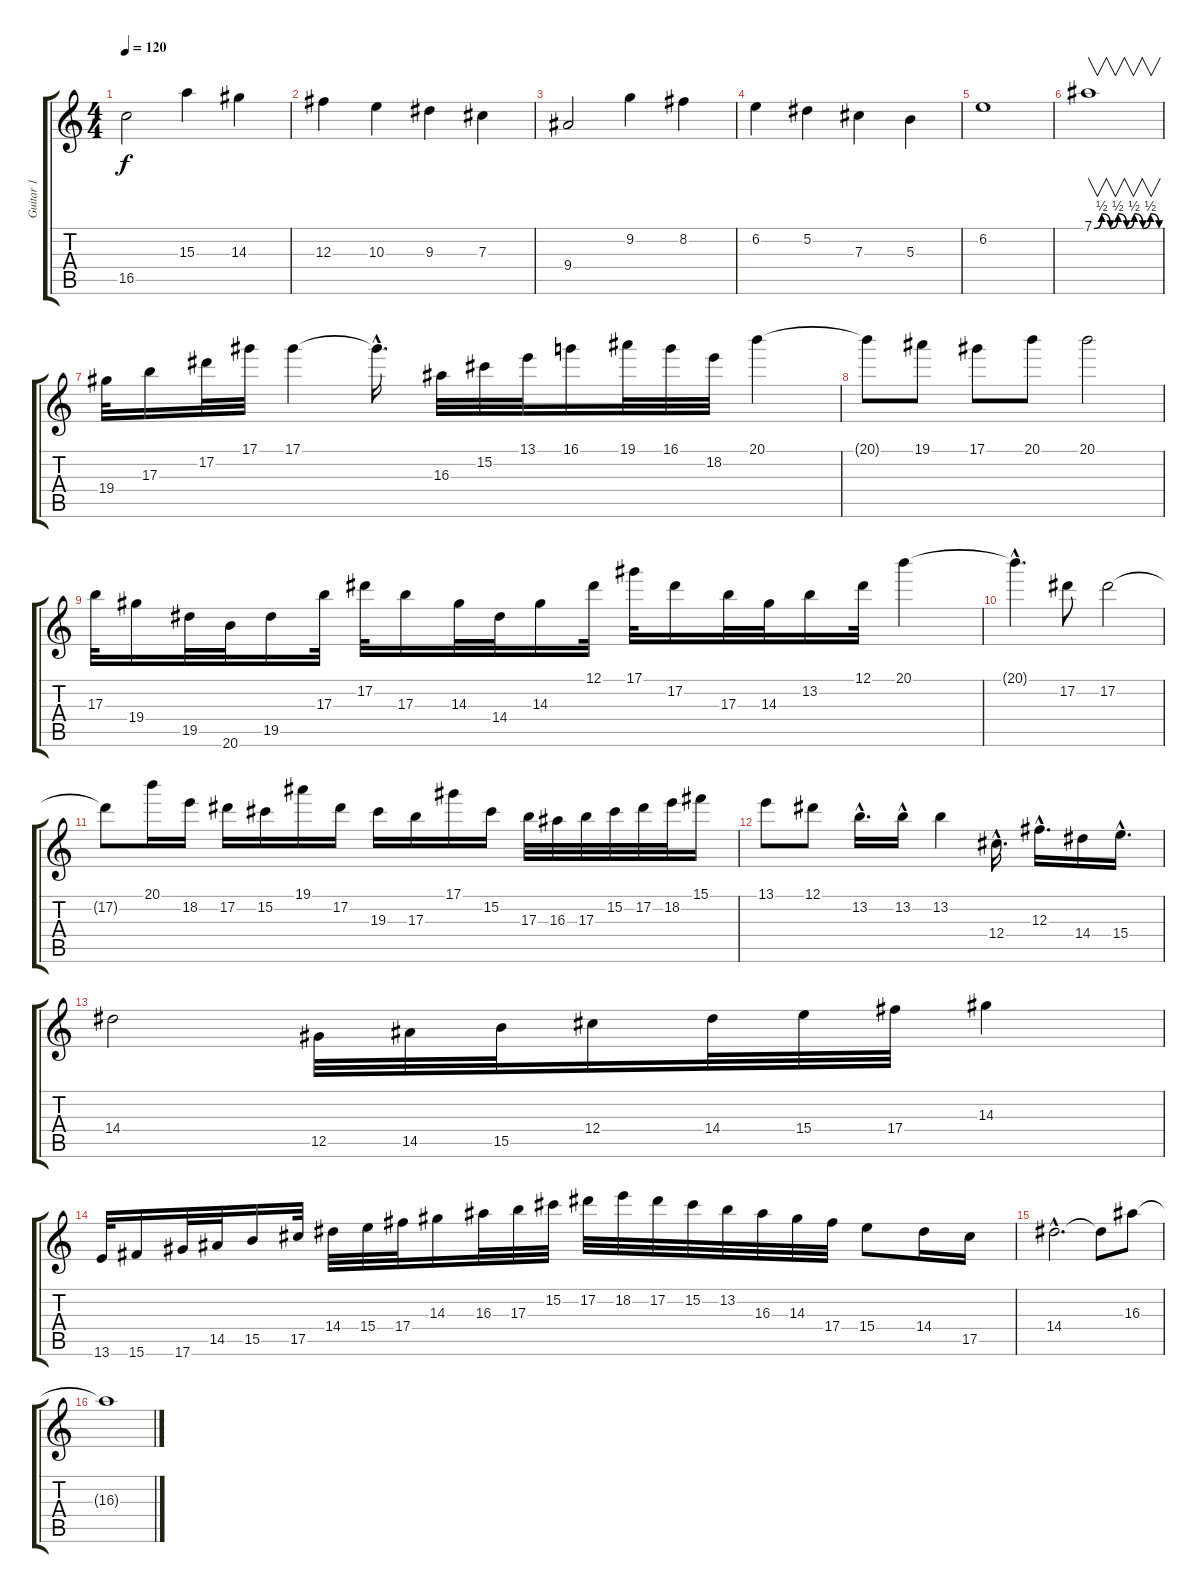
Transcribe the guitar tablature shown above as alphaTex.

\track ("Guitar 1" "Guitar 1") {instrument overdrivenguitar}
\staff {score tabs}
\tuning (Eb4 Bb3 Gb3 Db3 Ab2 Eb2) {hide}
\ts (4 4)
\tempo 120
\clef g2
\ks c
16.5.2{dy f} 15.3.4 14.3.4 |
12.3.4 10.3.4 9.3.4 7.3.4 |
9.4.2 9.2.4 8.2.4 |
6.2.4 5.2.4 7.3.4 5.3.4 |
6.2.1 |
7.1{be (custom 0 0 7 2 15 0 22 2 30 0 37 2 45 0 52 2 60 0)}.1{v} |
19.4.32 17.3.16 17.2.32 17.1.32 17.1.4 17.1{hac t}.16{d} 16.3.32 15.2.32 13.1.32 16.1.16 19.1.32 16.1.32 18.2.32 20.1.4 |
20.1{t}.8 19.1.8 17.1.8 20.1.8 20.1.2 |
17.3.32 19.4.16 19.5.32 20.6.32 19.5.16 17.3.32 17.2.32 17.3.16 14.3.32 14.4.32 14.3.16 12.1.32 17.1.32 17.2.16 17.3.32 14.3.32 13.2.16 12.1.32 20.1.4 |
20.1{hac t}.4{d} 17.2.8 17.2.2 |
17.2{t}.8 20.1.16 18.2.16 17.2.16 15.2.16 19.1.16 17.2.16 19.3.16 17.3.16 17.1.16 15.2.16 17.3.32 16.3.32 17.3.32 15.2.32 17.2.32 18.2.32 15.1.16 |
13.1.8 12.1.8 13.2{hac}.16{d} 13.2{hac}.16 13.2.4 12.4{hac}.16{d} 12.3{hac}.16{d} 14.4.16 15.4{hac}.16{d} |
14.4.2 12.5.32 14.5.32 15.5.32 12.4.16 14.4.32 15.4.32 17.4.32 14.3.4 |
13.6.32 15.6.16 17.6.32 14.5.32 15.5.16 17.5.32 14.4.32 15.4.32 17.4.32 14.3.16 16.3.32 17.3.32 15.2.32 17.2.32 18.2.32 17.2.32 15.2.32 13.2.32 16.3.32 14.3.32 17.4.32 15.4.8 14.4.16 17.5.16 |
14.4{hac}.2{d} 14.4{t}.8 16.3.8 |
16.3{t}.1
